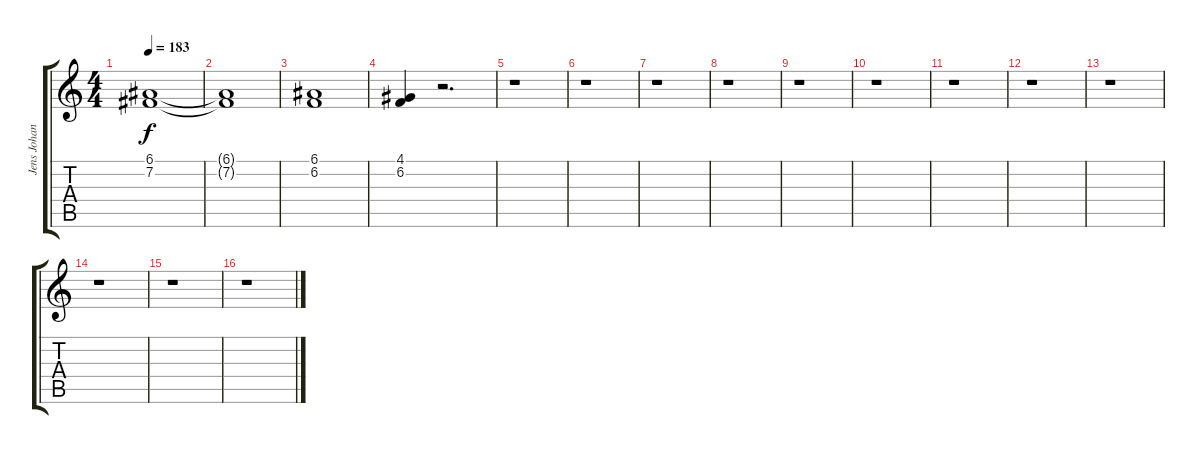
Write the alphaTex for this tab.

\track ("Jens Johanssen" "Jens Johan") {instrument synthstrings1}
\staff {score tabs}
\tuning (E4 B3 G3 D3 A2 E2) {hide}
\ts (4 4)
\tempo 183
\clef g2
\ks c
(6.1 7.2).1{dy f} |
(6.1{t} 7.2{t}).1 |
(6.1 6.2).1 |
(4.1 6.2).4 r.2{d} |
r.1 |
r.1 |
r.1 |
r.1 |
r.1 |
r.1 |
r.1 |
r.1 |
r.1 |
r.1 |
r.1 |
r.1
